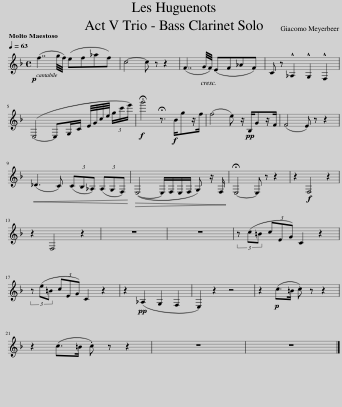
X:1
L:1/8
Q:1/4=63
M:4/4
I:linebreak $
K:none
V:1 treble transpose=-14
V:1
[K:F]!p! (f7/2 g/4f/4) (ef_af) | c4- c z z2 | (F7/2 G/4F/4) (EF_AF) | C z !^!_A,2 !^!G,2 !^!F,2 |$ (E,4- E,G,/C/ E/4G/4c/4e/4 (3g/c'/e'/) | %5
!f! !fermata!g'4 !fermata!z3/2!f! B/gz/f/ | (f4 e) z/!pp! B,/Gz/F/ | (F4 E) z z2 |$!<(! (_D3 C) (3(CB,_A,) (3(A,G,F,)!<)! |!>(! (E,4- E,/F,/E,/F,/ G,) z/ F,/!>)! | %10
 !fermata!E,4- E, z z2 | z2!f! F,4 z2 |$ z2 F,4 z2 | z8 | z8 | %15
 (3z (c=B (3cEG) C2 z2 |$ (3z (e=B (3cEG) C2 z2 | z2!pp! (_A,2 G,2 F,2 | E,2) z2 z4 | z2!p! (c>=B .c) z z2 |$ %20
 z2 (c>=B .c) z z2 | z8 | z8 |] %23
